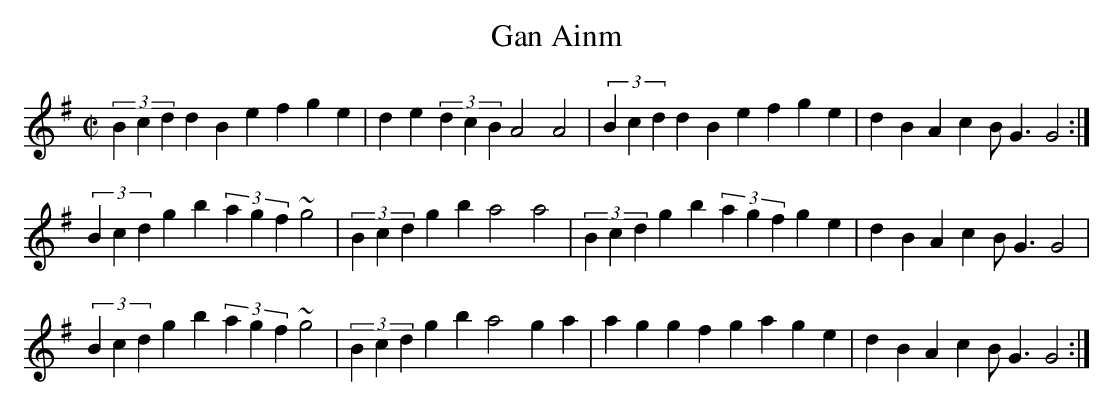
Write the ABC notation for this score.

X:1
T:Gan Ainm
M:C|
L:1/4
K:G
(3Bcd dB ef ge|de (3dcB A2 A2|(3Bcd dB ef ge|dB Ac B<G G2:|!
(3Bcd gb (3agf ~g2|(3Bcd gb a2 a2|(3Bcd gb (3agf ge|dB Ac B<G G2|!
(3Bcd gb (3agf ~g2|(3Bcd gb a2 ga|ag gf ga ge|dB Ac B<G G2:|!
